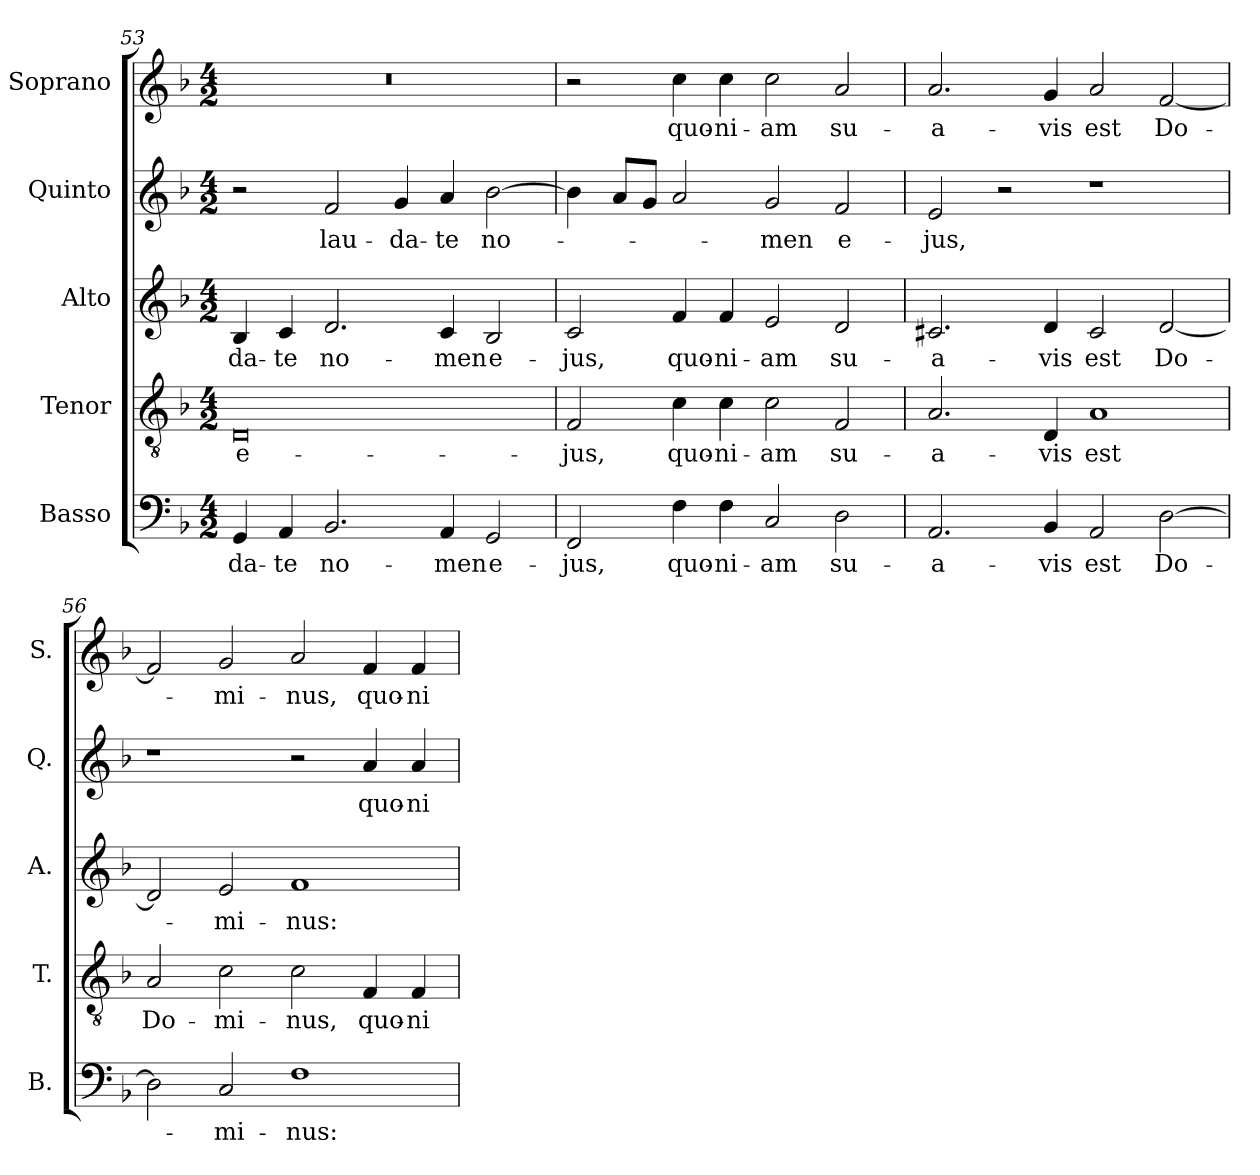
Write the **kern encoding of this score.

**kern	**text	**kern	**text	**kern	**text	**kern	**text	**kern	**text
*part5	*part5	*part4	*part4	*part3	*part3	*part2	*part2	*part1	*part1
*staff5	*staff5	*staff4	*staff4	*staff3	*staff3	*staff2	*staff2	*staff1	*staff1
*I"Basso	*	*I"Tenor	*	*I"Alto	*	*I"Quinto	*	*I"Soprano	*
*I'B.	*	*I'T.	*	*I'A.	*	*I'Q.	*	*I'S.	*
*clefF4	*	*clefGv2	*	*clefG2	*	*clefG2	*	*clefG2	*
*	*	*ITrd7c12	*	*	*	*	*	*	*
*k[b-]	*	*k[b-]	*	*k[b-]	*	*k[b-]	*	*k[b-]	*
*F:	*	*F:	*	*F:	*	*F:	*	*F:	*
*M4/2	*	*M4/2	*	*M4/2	*	*M4/2	*	*M4/2	*
=53	=53	=53	=53	=53	=53	=53	=53	=53	=53
!	!LO:LY:b:color=#000000	!	!	!	!	!	!	!	!
!	!	!	!LO:LY:b:color=#000000	!	!	!	!	!	!
!	!	!	!	!	!LO:LY:b:color=#000000	!	!	!LO:N:vis=1	!
4GGi/	-da-	0DDi	e-	4B-i/	-da-	2r	.	0r	.
!	!LO:LY:b:color=#000000	!	!	!	!	!	!	!	!
!	!	!	!	!	!LO:LY:b:color=#000000	!	!	!	!
4AAi/	-te	.	.	4ci/	-te	.	.	.	.
!	!LO:LY:b:color=#000000	!	!	!	!	!	!	!	!
!	!	!	!	!	!LO:LY:b:color=#000000	!	!	!	!
!	!	!	!	!	!	!	!LO:LY:b:color=#000000	!	!
2.BB-i/	no-	.	.	2.di/	no-	2fi/	lau-	.	.
!	!	!	!	!	!	!	!LO:LY:b:color=#000000	!	!
.	.	.	.	.	.	4gi/	-da-	.	.
!	!LO:LY:b:color=#000000	!	!	!	!	!	!	!	!
!	!	!	!	!	!LO:LY:b:color=#000000	!	!	!	!
!	!	!	!	!	!	!	!LO:LY:b:color=#000000	!	!
4AAi/	-men	.	.	4ci/	-men	4ai/	-te	.	.
!	!LO:LY:b:color=#000000	!	!	!	!	!	!	!	!
!	!	!	!	!	!LO:LY:b:color=#000000	!	!	!	!
!	!	!	!	!	!	!	!LO:LY:b:color=#000000	!	!
2GGi/	e-	.	.	2B-i/	e-	[2b-i\	no-	.	.
=54	=54	=54	=54	=54	=54	=54	=54	=54	=54
!	!LO:LY:b:color=#000000	!	!	!	!	!	!	!	!
!	!	!	!LO:LY:b:color=#000000	!	!	!	!	!	!
!	!	!	!	!	!LO:LY:b:color=#000000	!	!	!	!
2FFi/	-jus,	2FFi/	-jus,	2ci/	-jus,	4b-i\]	.	2r	.
.	.	.	.	.	.	8ai/L	.	.	.
.	.	.	.	.	.	8gi/J	.	.	.
!	!LO:LY:b:color=#000000	!	!	!	!	!	!	!	!
!	!	!	!LO:LY:b:color=#000000	!	!	!	!	!	!
!	!	!	!	!	!LO:LY:b:color=#000000	!	!	!	!
!	!	!	!	!	!	!	!	!	!LO:LY:b:color=#000000
4Fi\	quo-	4Ci\	quo-	4fi/	quo-	2ai/	.	4cci\	quo-
!	!LO:LY:b:color=#000000	!	!	!	!	!	!	!	!
!	!	!	!LO:LY:b:color=#000000	!	!	!	!	!	!
!	!	!	!	!	!LO:LY:b:color=#000000	!	!	!	!
!	!	!	!	!	!	!	!	!	!LO:LY:b:color=#000000
4Fi\	-ni-	4Ci\	-ni-	4fi/	-ni-	.	.	4cci\	-ni-
!	!LO:LY:b:color=#000000	!	!	!	!	!	!	!	!
!	!	!	!LO:LY:b:color=#000000	!	!	!	!	!	!
!	!	!	!	!	!LO:LY:b:color=#000000	!	!	!	!
!	!	!	!	!	!	!	!LO:LY:b:color=#000000	!	!
!	!	!	!	!	!	!	!	!	!LO:LY:b:color=#000000
2Ci/	-am	2Ci\	-am	2ei/	-am	2gi/	-men	2cci\	-am
!	!LO:LY:b:color=#000000	!	!	!	!	!	!	!	!
!	!	!	!LO:LY:b:color=#000000	!	!	!	!	!	!
!	!	!	!	!	!LO:LY:b:color=#000000	!	!	!	!
!	!	!	!	!	!	!	!LO:LY:b:color=#000000	!	!
!	!	!	!	!	!	!	!	!	!LO:LY:b:color=#000000
2Di\	su-	2FFi/	su-	2di/	su-	2fi/	e-	2ai/	su-
=55	=55	=55	=55	=55	=55	=55	=55	=55	=55
!	!LO:LY:b:color=#000000	!	!	!	!	!	!	!	!
!	!	!	!LO:LY:b:color=#000000	!	!	!	!	!	!
!	!	!	!	!	!LO:LY:b:color=#000000	!	!	!	!
!	!	!	!	!	!	!	!LO:LY:b:color=#000000	!	!
!	!	!	!	!	!	!	!	!	!LO:LY:b:color=#000000
2.AAi/	-a-	2.AAi/	-a-	2.c#Xi/	-a-	2ei/	-jus,	2.ai/	-a-
.	.	.	.	.	.	2r	.	.	.
!	!LO:LY:b:color=#000000	!	!	!	!	!	!	!	!
!	!	!	!LO:LY:b:color=#000000	!	!	!	!	!	!
!	!	!	!	!	!LO:LY:b:color=#000000	!	!	!	!
!	!	!	!	!	!	!	!	!	!LO:LY:b:color=#000000
4BB-i/	-vis	4DDi/	-vis	4di/	-vis	.	.	4gi/	-vis
!	!LO:LY:b:color=#000000	!	!	!	!	!	!	!	!
!	!	!	!LO:LY:b:color=#000000	!	!	!	!	!	!
!	!	!	!	!	!LO:LY:b:color=#000000	!	!	!	!
!	!	!	!	!	!	!	!	!	!LO:LY:b:color=#000000
2AAi/	est	1AAi	est	2c#i/	est	1r	.	2ai/	est
!	!LO:LY:b:color=#000000	!	!	!	!	!	!	!	!
!	!	!	!	!	!LO:LY:b:color=#000000	!	!	!	!
!	!	!	!	!	!	!	!	!	!LO:LY:b:color=#000000
[2Di\	Do-	.	.	[2di/	Do-	.	.	[2fi/	Do-
!!LO:PB:g=z
=56	=56	=56	=56	=56	=56	=56	=56	=56	=56
!	!	!	!LO:LY:b:color=#000000	!	!	!	!	!	!
2Di\]	.	2AAi/	Do-	2di/]	.	1r	.	2fi/]	.
!	!LO:LY:b:color=#000000	!	!	!	!	!	!	!	!
!	!	!	!LO:LY:b:color=#000000	!	!	!	!	!	!
!	!	!	!	!	!LO:LY:b:color=#000000	!	!	!	!
!	!	!	!	!	!	!	!	!	!LO:LY:b:color=#000000
2Ci/	-mi-	2Ci\	-mi-	2ei/	-mi-	.	.	2gi/	-mi-
!	!LO:LY:b:color=#000000	!	!	!	!	!	!	!	!
!	!	!	!LO:LY:b:color=#000000	!	!	!	!	!	!
!	!	!	!	!	!LO:LY:b:color=#000000	!	!	!	!
!	!	!	!	!	!	!	!	!	!LO:LY:b:color=#000000
1Fi	-nus:	2Ci\	-nus,	1fi	-nus:	2r	.	2ai/	-nus,
!	!	!	!LO:LY:b:color=#000000	!	!	!	!	!	!
!	!	!	!	!	!	!	!LO:LY:b:color=#000000	!	!
!	!	!	!	!	!	!	!	!	!LO:LY:b:color=#000000
.	.	4FFi/	quo-	.	.	4ai/	quo-	4fi/	quo-
!	!	!	!LO:LY:b:color=#000000	!	!	!	!	!	!
!	!	!	!	!	!	!	!LO:LY:b:color=#000000	!	!
!	!	!	!	!	!	!	!	!	!LO:LY:b:color=#000000
.	.	4FFi/	-ni-	.	.	4ai/	-ni-	4fi/	-ni-
=	=	=	=	=	=	=	=	=	=
*-	*-	*-	*-	*-	*-	*-	*-	*-	*-
